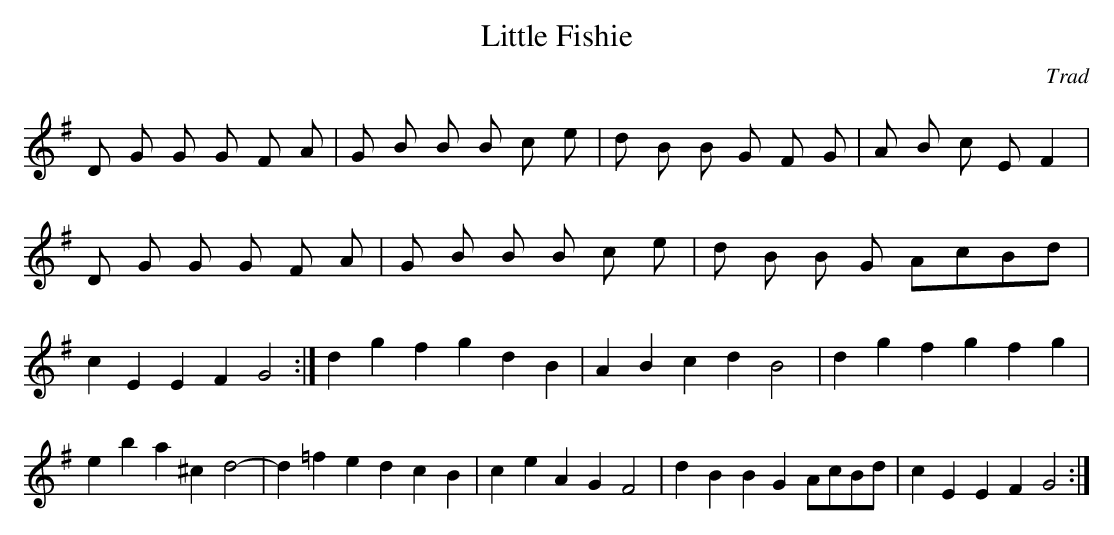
X:1
T:Little Fishie
C:Trad
M:3/2s
K:G
D G G G F A |G B B B c e| d B B G F G| A B c E F2|  D G G G F A |G B B B c e|\
d B B G \
L:1/8
AcBd| \
L:1/4
c E E F G2:| d g f g d B | A B c d B2| d g f g f g | e b a ^c d2-|d =f e d c B |\
c e A G F2| d B B G \
L:1/8
AcBd |\
L:1/4
c E E F G2:|
